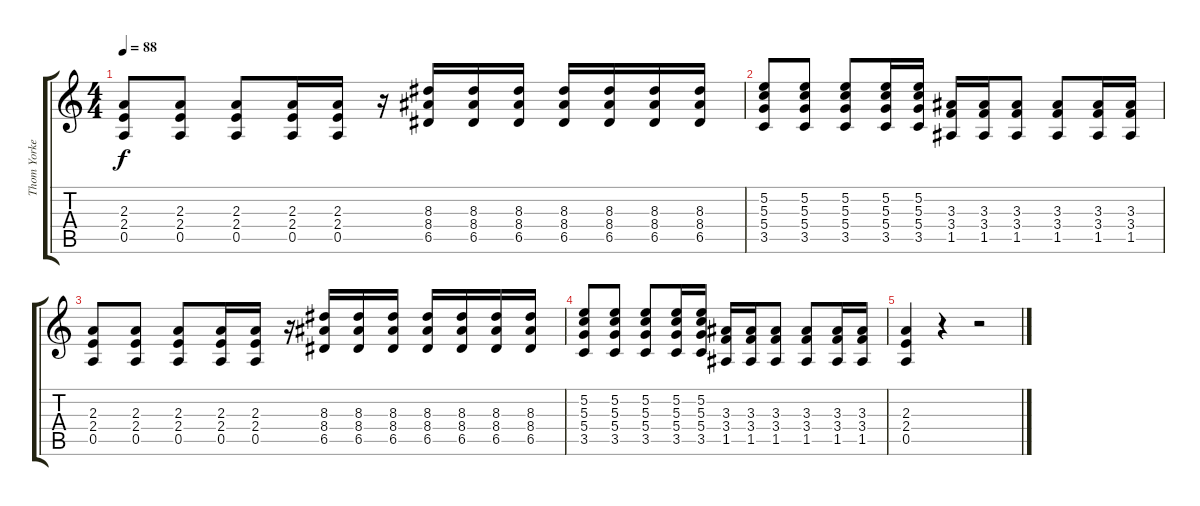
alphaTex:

\track ("Thom Yorke" "Thom Yorke") {instrument acousticguitarsteel}
\staff {score tabs}
\tuning (E4 B3 G3 D3 A2 E2) {hide}
\ts (4 4)
\tempo 88
\clef g2
\ks c
(2.3 2.4 0.5).8{dy f} (2.3 2.4 0.5).8 (2.3 2.4 0.5).8 (2.3 2.4 0.5).16 (2.3 2.4 0.5).16 r.16 (8.3 8.4 6.5).16 (8.3 8.4 6.5).16 (8.3 8.4 6.5).16 (8.3 8.4 6.5).16 (8.3 8.4 6.5).16 (8.3 8.4 6.5).16 (8.3 8.4 6.5).16 |
(5.2 5.3 5.4 3.5).8 (5.2 5.3 5.4 3.5).8 (5.2 5.3 5.4 3.5).8 (5.2 5.3 5.4 3.5).16 (5.2 5.3 5.4 3.5).16 (3.3 3.4 1.5).16 (3.3 3.4 1.5).16 (3.3 3.4 1.5).8 (3.3 3.4 1.5).8 (3.3 3.4 1.5).16 (3.3 3.4 1.5).16 |
(2.3 2.4 0.5).8 (2.3 2.4 0.5).8 (2.3 2.4 0.5).8 (2.3 2.4 0.5).16 (2.3 2.4 0.5).16 r.16 (8.3 8.4 6.5).16 (8.3 8.4 6.5).16 (8.3 8.4 6.5).16 (8.3 8.4 6.5).16 (8.3 8.4 6.5).16 (8.3 8.4 6.5).16 (8.3 8.4 6.5).16 |
(5.2 5.3 5.4 3.5).8 (5.2 5.3 5.4 3.5).8 (5.2 5.3 5.4 3.5).8 (5.2 5.3 5.4 3.5).16 (5.2 5.3 5.4 3.5).16 (3.3 3.4 1.5).16 (3.3 3.4 1.5).16 (3.3 3.4 1.5).8 (3.3 3.4 1.5).8 (3.3 3.4 1.5).16 (3.3 3.4 1.5).16 |
(2.3 2.4 0.5).4 r.4 r.2
